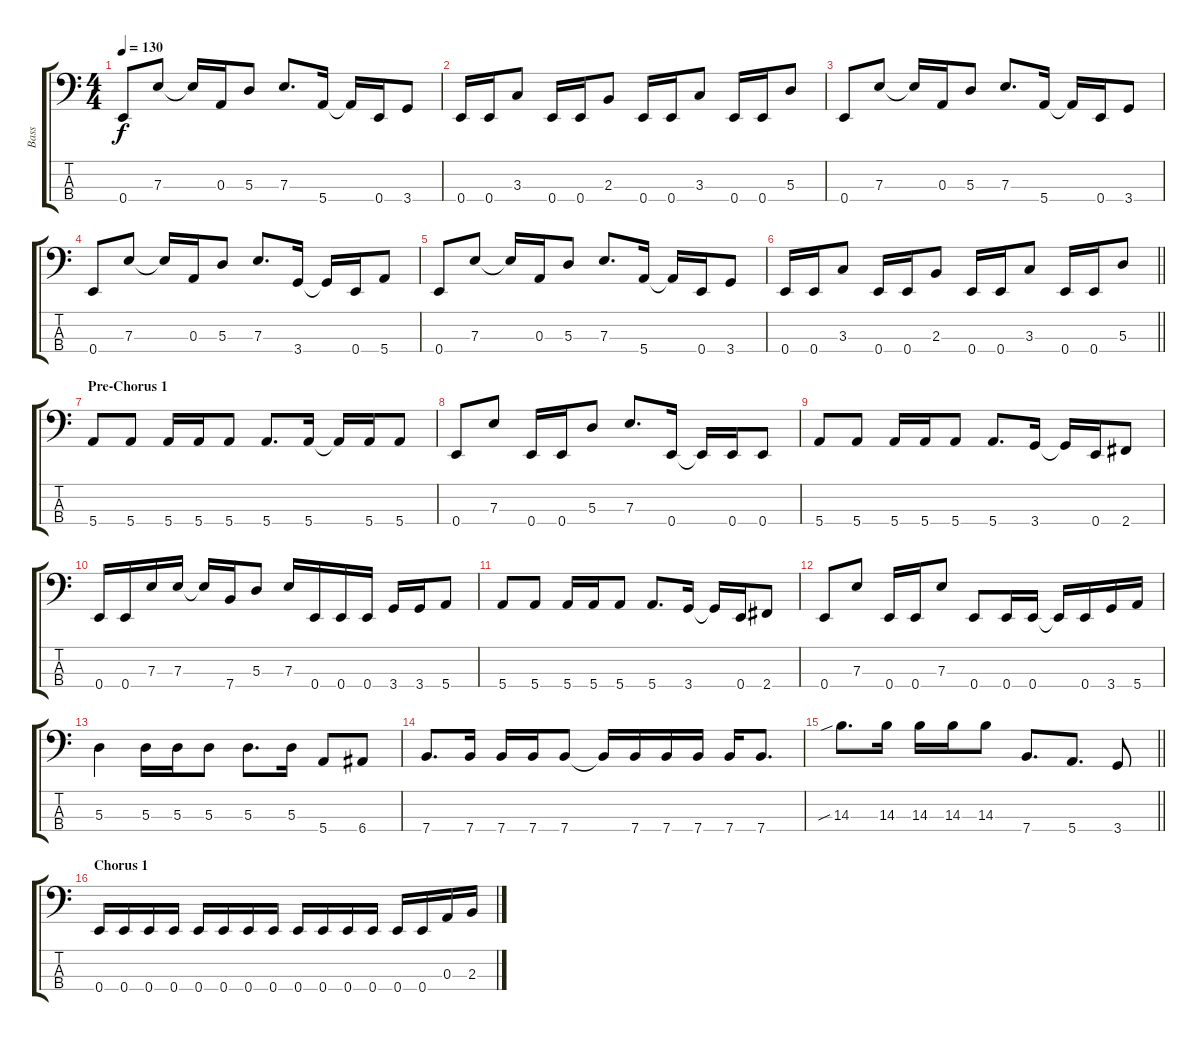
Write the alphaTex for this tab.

\track ("Bass" "Bass") {instrument electricbassfinger}
\staff {score tabs}
\tuning (G2 D2 A1 E1) {hide}
\ts (4 4)
\tempo 130
\clef f4
\ks c
0.4.8{dy f} 7.3.8 7.3{t}.16 0.3.16 5.3.8 7.3.8{d} 5.4.16 5.4{t}.16 0.4.16 3.4.8 |
0.4.16 0.4.16 3.3.8 0.4.16 0.4.16 2.3.8 0.4.16 0.4.16 3.3.8 0.4.16 0.4.16 5.3.8 |
0.4.8 7.3.8 7.3{t}.16 0.3.16 5.3.8 7.3.8{d} 5.4.16 5.4{t}.16 0.4.16 3.4.8 |
0.4.8 7.3.8 7.3{t}.16 0.3.16 5.3.8 7.3.8{d} 3.4.16 3.4{t}.16 0.4.16 5.4.8 |
0.4.8 7.3.8 7.3{t}.16 0.3.16 5.3.8 7.3.8{d} 5.4.16 5.4{t}.16 0.4.16 3.4.8 |
\barLineRight lightlight
0.4.16 0.4.16 3.3.8 0.4.16 0.4.16 2.3.8 0.4.16 0.4.16 3.3.8 0.4.16 0.4.16 5.3.8 |
\section ("" "Pre-Chorus 1")
5.4.8 5.4.8 5.4.16 5.4.16 5.4.8 5.4.8{d} 5.4.16 5.4{t}.16 5.4.16 5.4.8 |
0.4.8 7.3.8 0.4.16 0.4.16 5.3.8 7.3.8{d} 0.4.16 0.4{t}.16 0.4.16 0.4.8 |
5.4.8 5.4.8 5.4.16 5.4.16 5.4.8 5.4.8{d} 3.4.16 3.4{t}.16 0.4.16 2.4.8 |
0.4.16 0.4.16 7.3.16 7.3.16 7.3{t}.16 7.4.16 5.3.8 7.3.16 0.4.16 0.4.16 0.4.16 3.4.16 3.4.16 5.4.8 |
5.4.8 5.4.8 5.4.16 5.4.16 5.4.8 5.4.8{d} 3.4.16 3.4{t}.16 0.4.16 2.4.8 |
0.4.8 7.3.8 0.4.16 0.4.16 7.3.8 0.4.8 0.4.16 0.4.16 0.4{t}.16 0.4.16 3.4.16 5.4.16 |
5.3.4 5.3.16 5.3.16 5.3.8 5.3.8{d} 5.3.16 5.4.8 6.4.8 |
7.4.8{d} 7.4.16 7.4.16 7.4.16 7.4.8 7.4{t}.16 7.4.16 7.4.16 7.4.16 7.4.16 7.4.8{d} |
\barLineRight lightlight
14.3{sib}.8{d} 14.3.16 14.3.16 14.3.16 14.3.8 7.4.8{d} 5.4.8{d} 3.4.8 |
\section ("" "Chorus 1")
0.4.16 0.4.16 0.4.16 0.4.16 0.4.16 0.4.16 0.4.16 0.4.16 0.4.16 0.4.16 0.4.16 0.4.16 0.4.16 0.4.16 0.3.16 2.3.16
